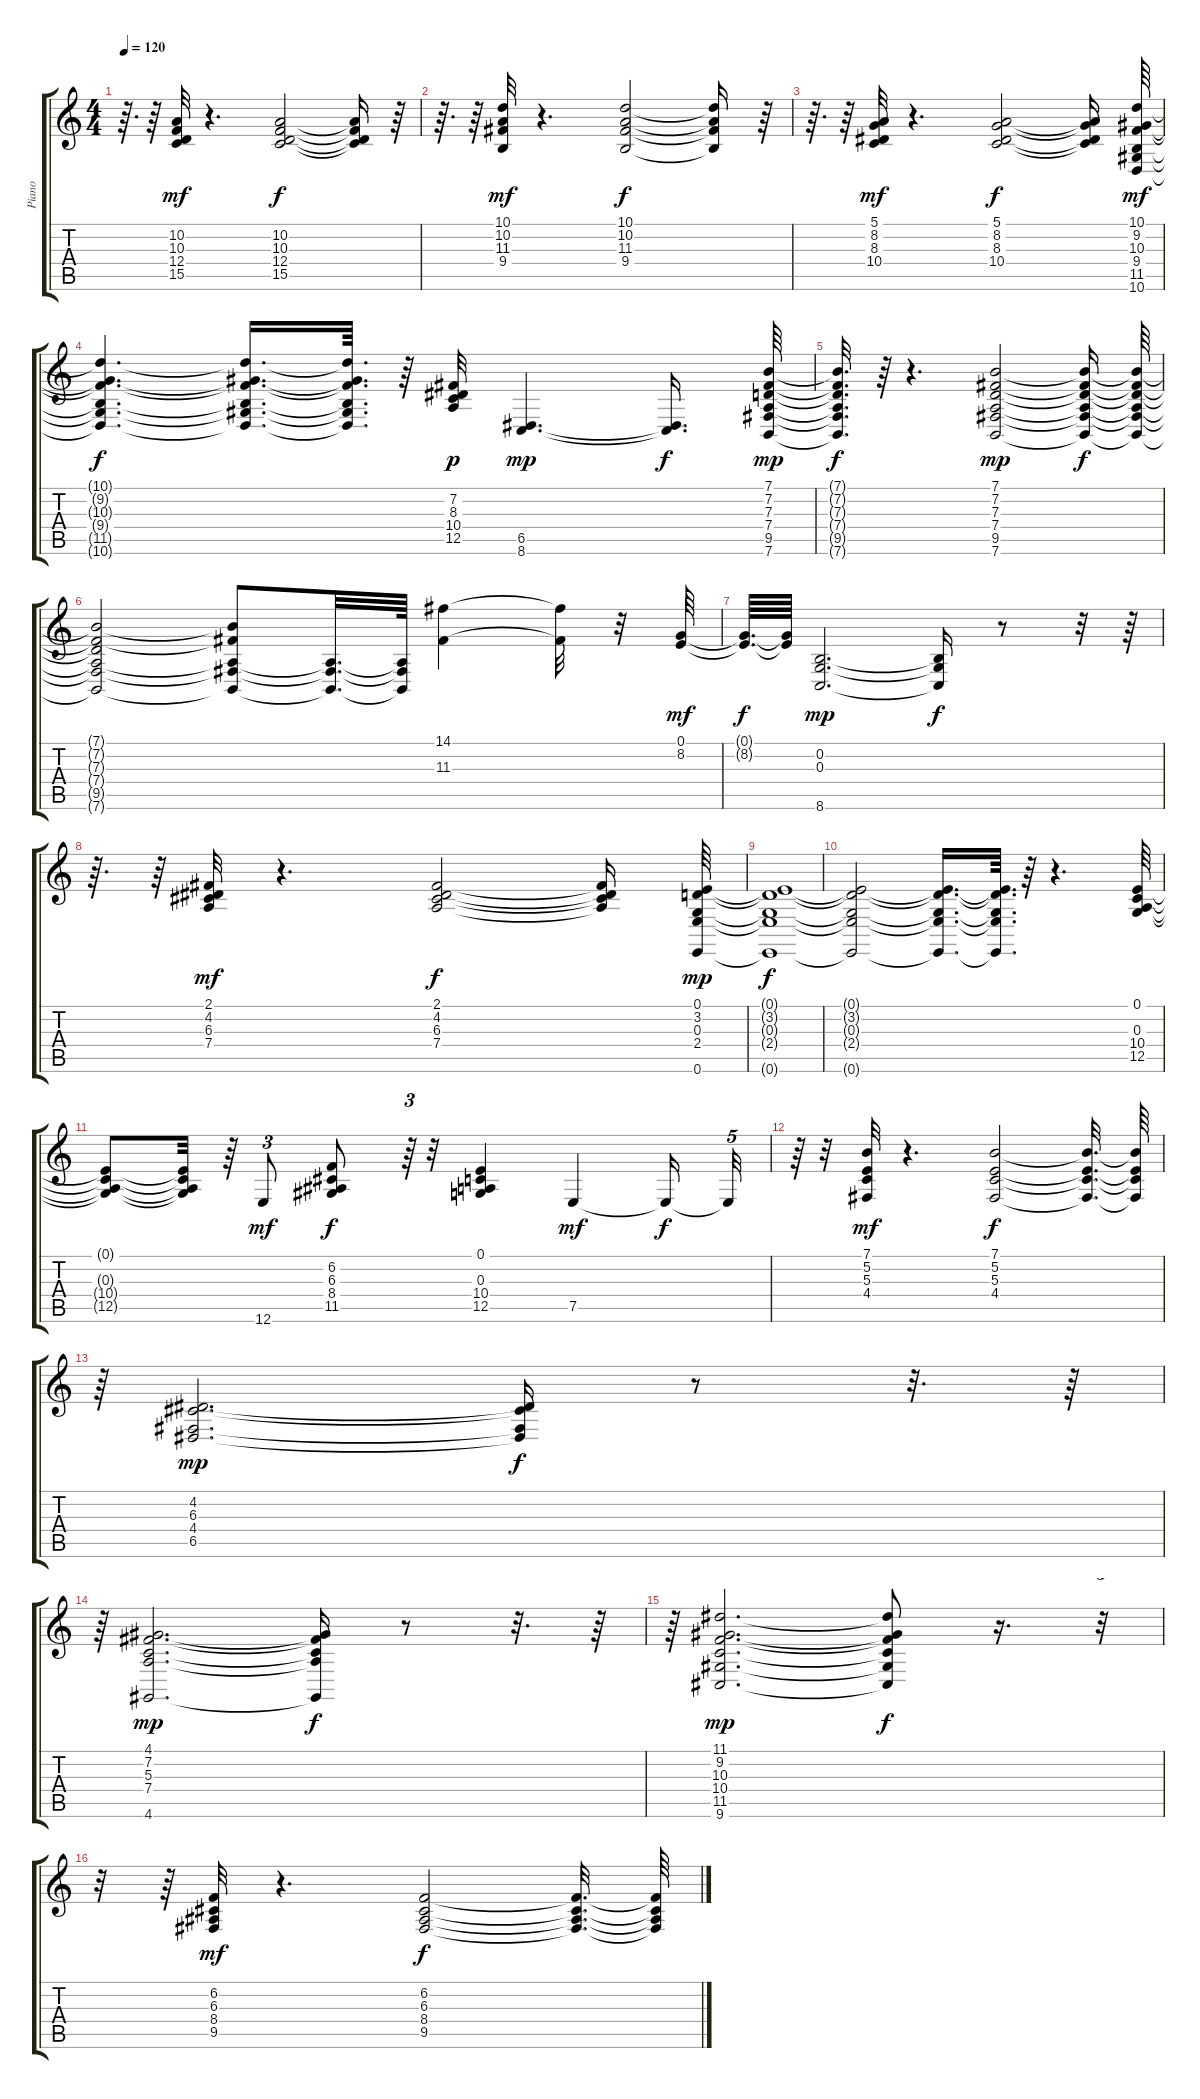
\track ("Piano" "Piano") {instrument electricpiano1}
\staff {score tabs}
\tuning (E4 B3 G3 D3 A2 E2) {hide}
\ts (4 4)
\tempo 120
\clef g2
\ks c
r.64{d dy f} r.64 (10.2 10.3 12.4 15.5).32{dy mf} r.4{d} (10.2 10.3 12.4 15.5).2{dy f} (10.2{t} 10.3{t} 12.4{t} 15.5{t}).16 r.64 |
r.64{d} r.64 (10.1 10.2 11.3 9.4).32{dy mf} r.4{d} (10.1 10.2 11.3 9.4).2{dy f} (10.1{t} 10.2{t} 11.3{t} 9.4{t}).16 r.64 |
r.64{d} r.64 (5.1 8.2 8.3 10.4).32{dy mf} r.4{d} (5.1 8.2 8.3 10.4).2{dy f} (5.1{t} 8.2{t} 8.3{t} 10.4{t}).16 (10.1 9.2 10.3 9.4 11.5 10.6).64{dy mf} |
(10.1{t} 9.2{t} 10.3{t} 9.4{t} 11.5{t} 10.6{t}).4{d dy f} (10.1{t} 9.2{t} 10.3{t} 9.4{t} 11.5{t} 10.6{t}).16{d} (10.1{t} 9.2{t} 10.3{t} 9.4{t} 11.5{t} 10.6{t}).64{d} r.64 (7.2 8.3 10.4 12.5).32{dy p} (6.5 8.6).4{d dy mp} (6.5{t} 8.6{t}).16{d dy f} (7.1 7.2 7.3 7.4 9.5 7.6).64{dy mp} |
(7.1{t} 7.2{t} 7.3{t} 7.4{t} 9.5{t} 7.6{t}).32{d dy f} r.64 r.4{d} (7.1 7.2 7.3 7.4 9.5 7.6).2{dy mp} (7.1{t} 7.2{t} 7.3{t} 7.4{t} 9.5{t} 7.6{t}).16{dy f} (7.1{t} 7.2{t} 7.3{t} 7.4{t} 9.5{t} 7.6{t}).64 |
(7.1{t} 7.2{t} 7.3{t} 7.4{t} 9.5{t} 7.6{t}).2 (7.1{t} 7.2{t} 7.4{t} 9.5{t} 7.6{t}).8 (7.4{t} 9.5{t} 7.6{t}).32{d} (7.4{t} 9.5{t} 7.6{t}).64 (14.1 11.3).4 (14.1{t} 11.3{t}).32 r.32 (0.1 8.2).64{dy mf} |
(0.1{t} 8.2{t}).64{d dy f} (0.1{t} 8.2{t}).64 (0.2 0.3 8.6).2{d dy mp} (0.2{t} 0.3{t} 8.6{t}).16{dy f} r.8 r.32 r.64 |
r.64{d} r.64 (2.1 4.2 6.3 7.4).32{dy mf} r.4{d} (2.1 4.2 6.3 7.4).2{dy f} (2.1{t} 4.2{t} 6.3{t} 7.4{t}).16 (0.1 3.2 0.3 2.4 0.6).64{dy mp} |
(0.1{t} 3.2{t} 0.3{t} 2.4{t} 0.6{t}).1{dy f} |
(0.1{t} 3.2{t} 0.3{t} 2.4{t} 0.6{t}).2 (0.1{t} 3.2{t} 0.3{t} 2.4{t} 0.6{t}).16{d} (0.1{t} 3.2{t} 0.3{t} 2.4{t} 0.6{t}).64{d} r.64 r.4{d} (0.1 0.3 10.4 12.5).64 |
(0.1{t} 0.3{t} 10.4{t} 12.5{t}).8 (0.1{t} 0.3{t} 10.4{t} 12.5{t}).32 r.64 12.6.8{tu (3 2) dy mf} (6.2 6.3 8.4 11.5).8{dy f} r.64{tu (3 2)} r.32 (0.1 0.3 10.4 12.5).4 7.5.4{dy mf} 7.5{t}.16{dy f} 7.5{t}.32{tu (5 4)} |
r.64 r.32 (7.1 5.2 5.3 4.4).32{dy mf} r.4{d} (7.1 5.2 5.3 4.4).2{dy f} (7.1{t} 5.2{t} 5.3{t} 4.4{t}).32{d} (7.1{t} 5.2{t} 5.3{t} 4.4{t}).64 |
r.64 (4.2 6.3 4.4 6.5).2{d dy mp} (4.2{t} 6.3{t} 4.4{t} 6.5{t}).16{dy f} r.8 r.32{d} r.64 |
r.64 (4.1 7.2 5.3 7.4 4.6).2{d dy mp} (4.1{t} 7.2{t} 5.3{t} 7.4{t} 4.6{t}).16{dy f} r.8 r.32{d} r.64 |
r.64 (11.1 9.2 10.3 10.4 11.5 9.6).2{d dy mp} (11.1{t} 9.2{t} 10.3{t} 10.4{t} 11.5{t} 9.6{t}).8{dy f} r.16{d} r.32{tu (5 4)} |
r.32 r.64 (6.2 6.3 8.4 9.5).32{dy mf} r.4{d} (6.2 6.3 8.4 9.5).2{dy f} (6.2{t} 6.3{t} 8.4{t} 9.5{t}).32{d} (6.2{t} 6.3{t} 8.4{t} 9.5{t}).64
